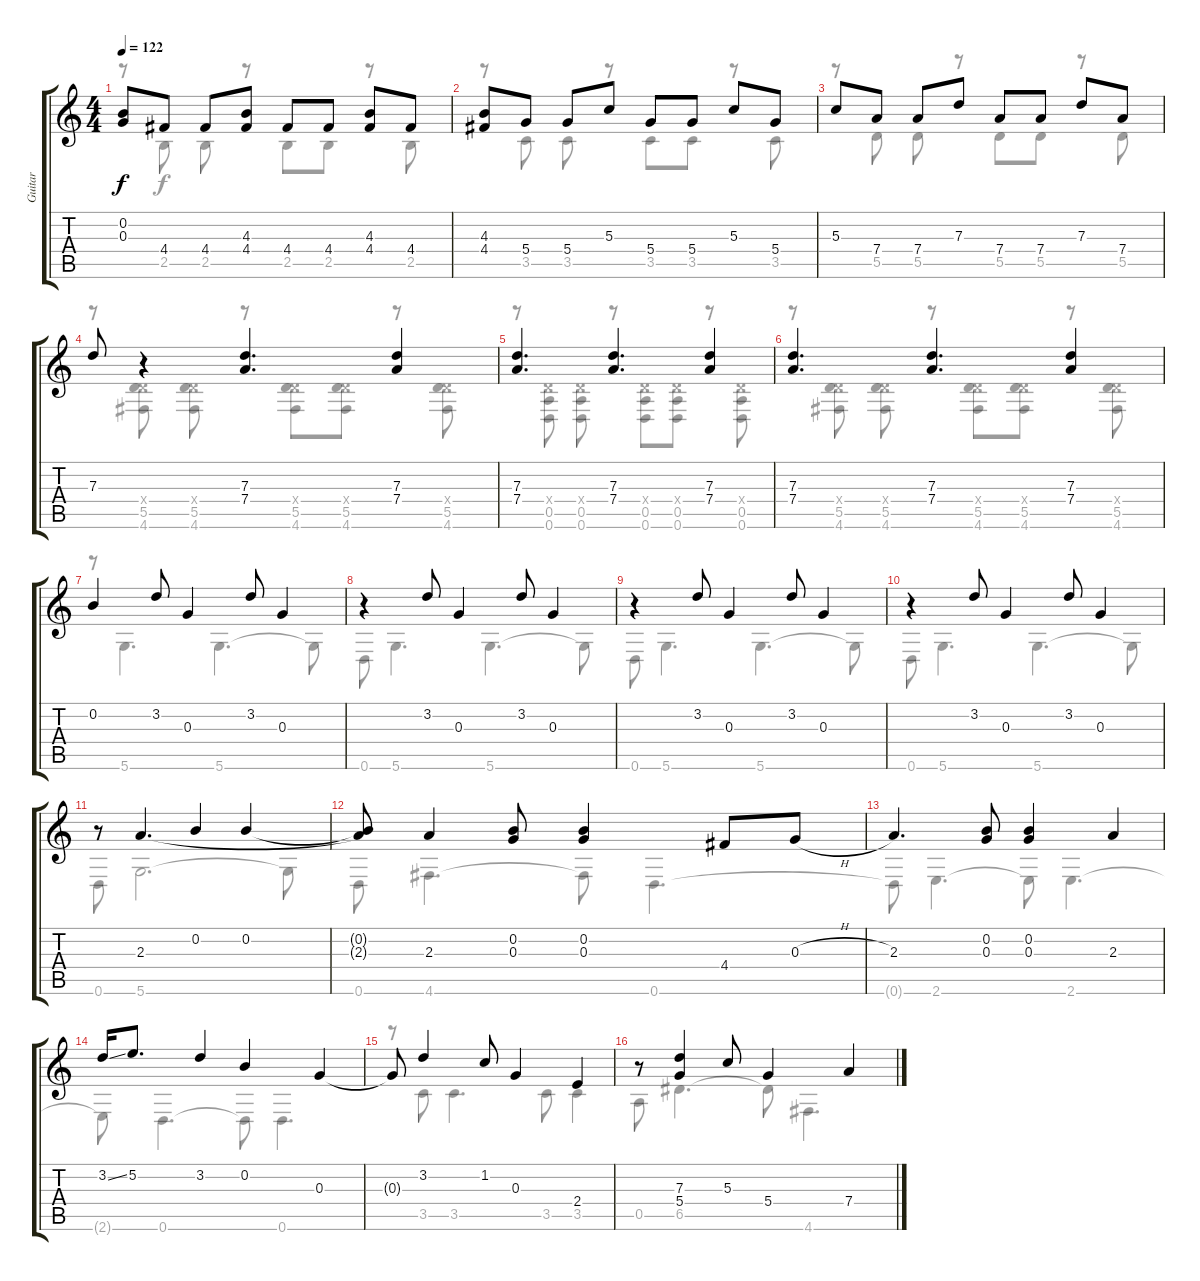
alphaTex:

\track ("Guitar" "Guitar") {instrument acousticguitarsteel}
\staff {score tabs}
\tuning (E4 B3 G3 D3 A2 D2) {hide}
\voice
\ts (4 4)
\tempo 122
\clef g2
\ks c
(0.2 0.3).8{dy f} 4.4.8 4.4.8 (4.3 4.4).8 4.4.8 4.4.8 (4.3 4.4).8 4.4.8 |
(4.3 4.4).8 5.4.8 5.4.8 5.3.8 5.4.8 5.4.8 5.3.8 5.4.8 |
5.3.8 7.4.8 7.4.8 7.3.8 7.4.8 7.4.8 7.3.8 7.4.8 |
7.3.8 r.4 (7.3 7.4).4{d} (7.3 7.4).4 |
(7.3 7.4).4{d} (7.3 7.4).4{d} (7.3 7.4).4 |
(7.3 7.4).4{d} (7.3 7.4).4{d} (7.3 7.4).4 |
0.2.4 3.2.8 0.3.4 3.2.8 0.3.4 |
r.4 3.2.8 0.3.4 3.2.8 0.3.4 |
r.4 3.2.8 0.3.4 3.2.8 0.3.4 |
r.4 3.2.8 0.3.4 3.2.8 0.3.4 |
r.8 2.3.4{d} 0.2.4 0.2.4 |
(0.2{t} 2.3{t}).8 2.3.4 (0.2 0.3).8 (0.2 0.3).4 4.4.8 0.3{h}.8 |
2.3.4{d} (0.2 0.3).8 (0.2 0.3).4 2.3.4 |
3.2{ss}.16 5.2.8{d} 3.2.4 0.2.4 0.3.4 |
0.3{t}.8 3.2.4 1.2.8 0.3.4 2.4.4 |
r.8 (7.3 5.4).4 5.3.8 5.4.4 7.4.4
\voice
\clef g2
\ottava regular
\simile none
\ks c
r.8{dy f} 2.5.8 2.5.8 r.8 2.5.8 2.5.8 r.8 2.5.8 |
r.8 3.5.8 3.5.8 r.8 3.5.8 3.5.8 r.8 3.5.8 |
r.8 5.5.8 5.5.8 r.8 5.5.8 5.5.8 r.8 5.5.8 |
r.8 (0.4{x} 5.5 4.6).8 (0.4{x} 5.5 4.6).8 r.8 (0.4{x} 5.5 4.6).8 (0.4{x} 5.5 4.6).8 r.8 (0.4{x} 5.5 4.6).8 |
r.8 (0.4{x} 0.5 0.6).8 (0.4{x} 0.5 0.6).8 r.8 (0.4{x} 0.5 0.6).8 (0.4{x} 0.5 0.6).8 r.8 (0.4{x} 0.5 0.6).8 |
r.8 (0.4{x} 5.5 4.6).8 (0.4{x} 5.5 4.6).8 r.8 (0.4{x} 5.5 4.6).8 (0.4{x} 5.5 4.6).8 r.8 (0.4{x} 5.5 4.6).8 |
r.8 5.6.4{d} 5.6.4{d} 5.6{t}.8 |
0.6.8 5.6.4{d} 5.6.4{d} 5.6{t}.8 |
0.6.8 5.6.4{d} 5.6.4{d} 5.6{t}.8 |
0.6.8 5.6.4{d} 5.6.4{d} 5.6{t}.8 |
0.6.8 5.6.2{d} 5.6{t}.8 |
0.6.8 4.6.4{d} 4.6{t}.8 0.6.4{d} |
0.6{t}.8 2.6.4{d} 2.6{t}.8 2.6.4{d} |
2.6{t}.8 0.6.4{d} 0.6{t}.8 0.6.4{d} |
r.8 3.5.8 3.5.4{d} 3.5.8 3.5.4 |
0.5.8 6.5.4{d} 6.5{t}.8 4.6.4{d}
